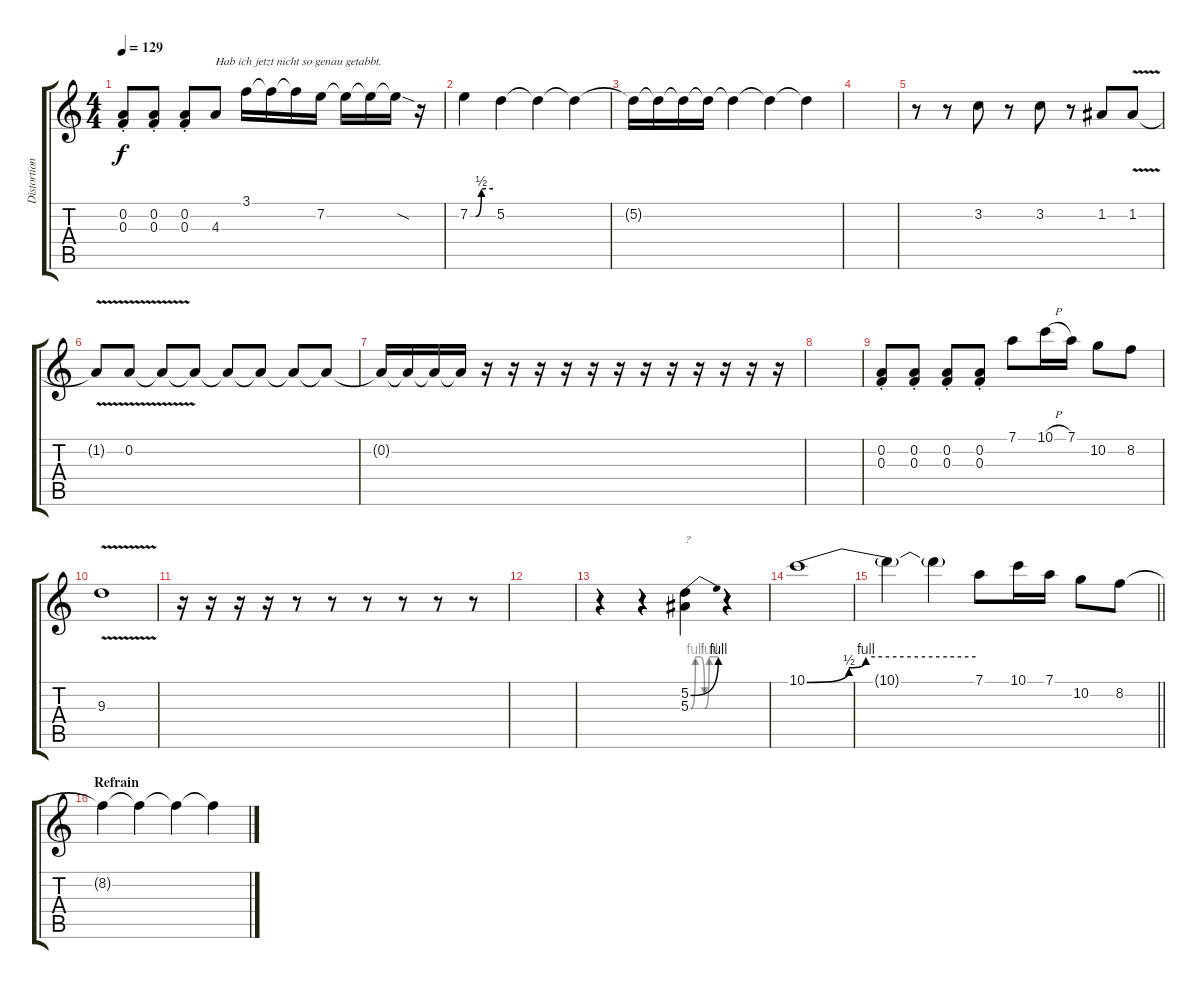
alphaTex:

\track ("Distortion Lead" "Distortion") {instrument distortionguitar}
\staff {score tabs}
\tuning (D4 A3 F3 C3 G2 D2) {hide}
\ts (4 4)
\tempo 129
\clef g2
\ks c
(0.2{st} 0.3{st}).8{dy f volume 11} (0.2{st} 0.3{st}).8 (0.2{st} 0.3{st}).8 4.3.8{txt "Hab ich jetzt nicht so genau getabbt." volume 16} 3.1.16 3.1{t}.16 3.1{t}.16 7.2.16 7.2{t}.16 7.2{t}.16 7.2{sod t}.16 r.16 |
7.2{be (custom 0 0 15 0 30 2 60 2)}.4 5.2.4{volume 0} 5.2{t}.4 5.2{t}.4 |
5.2{t}.16 5.2{t}.16 5.2{t}.16 5.2{t}.16 5.2{t}.4 5.2{t}.4 5.2{t}.4 |
|
r.8 r.8 3.2.8 r.8 3.2.8 r.8 1.2.8 1.2{v}.8 |
1.2{t}.8 0.2{v}.8 0.2{t}.8{volume 2} 0.2{t}.8 0.2{t}.8 0.2{t}.8 0.2{t}.8 0.2{t}.8 |
0.2{t}.16 0.2{t}.16 0.2{t}.16 0.2{t}.16 r.16 r.16 r.16 r.16 r.16 r.16 r.16{volume 16} r.16 r.16 r.16 r.16 r.16 |
|
(0.2{st} 0.3{st}).8{volume 15} (0.2{st} 0.3{st}).8 (0.2{st} 0.3{st}).8 (0.2{st} 0.3{st}).8 7.1.8{volume 16} 10.1{h}.16 7.1.16 10.2.8 8.2.8 |
9.3{v}.1{volume 0} |
r.16 r.16 r.16 r.16 r.8 r.8{volume 16} r.8 r.8 r.8 r.8 |
|
r.4 r.4{volume 8} (5.2{be (bend 0 0 60 4)} 5.3{be (custom 0 0 10 4 20 4 30 0 40 4 50 4 60 4)}).4{txt "?"} r.4 |
10.1{be (custom 0 0 15 2 21 4 60 4)}.1{volume 16} |
\barLineRight lightlight
10.1{t}.4 10.1{t}.4 7.1.8 10.1.16 7.1.16 10.2.8 8.2.8 |
\section ("" "Refrain")
8.2{t}.4{volume 0} 8.2{t}.4 8.2{t}.4 8.2{t}.4
